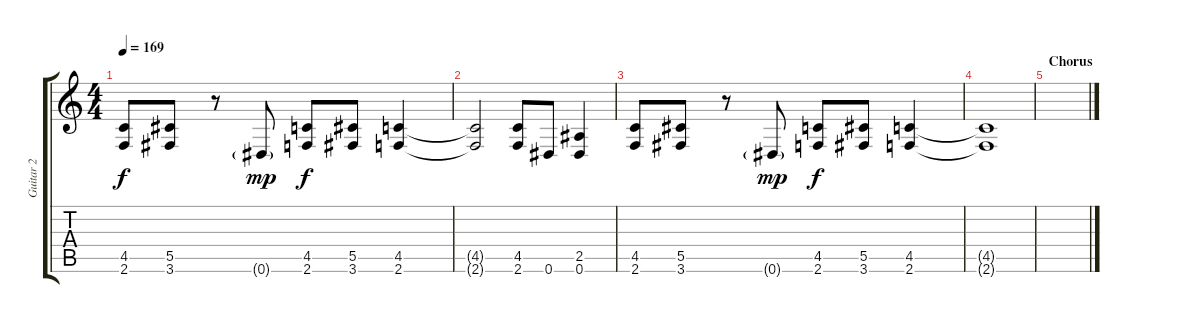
\track ("Guitar 2" "Guitar 2") {instrument distortionguitar}
\staff {score tabs}
\tuning (Eb4 Bb3 Gb3 Db3 Ab2 Eb2) {hide}
\ts (4 4)
\tempo 169
\clef g2
\ks c
(4.5 2.6).8{dy f} (5.5 3.6).8 r.8 0.6{g}.8{dy mp} (4.5 2.6).8{dy f} (5.5 3.6).8 (4.5 2.6).4 |
(4.5{t} 2.6{t}).2 (4.5 2.6).8 0.6.8 (2.5 0.6).4 |
(4.5 2.6).8 (5.5 3.6).8 r.8 0.6{g}.8{dy mp} (4.5 2.6).8{dy f} (5.5 3.6).8 (4.5 2.6).4 |
(4.5{t} 2.6{t}).1 |
\section ("" "Chorus")
